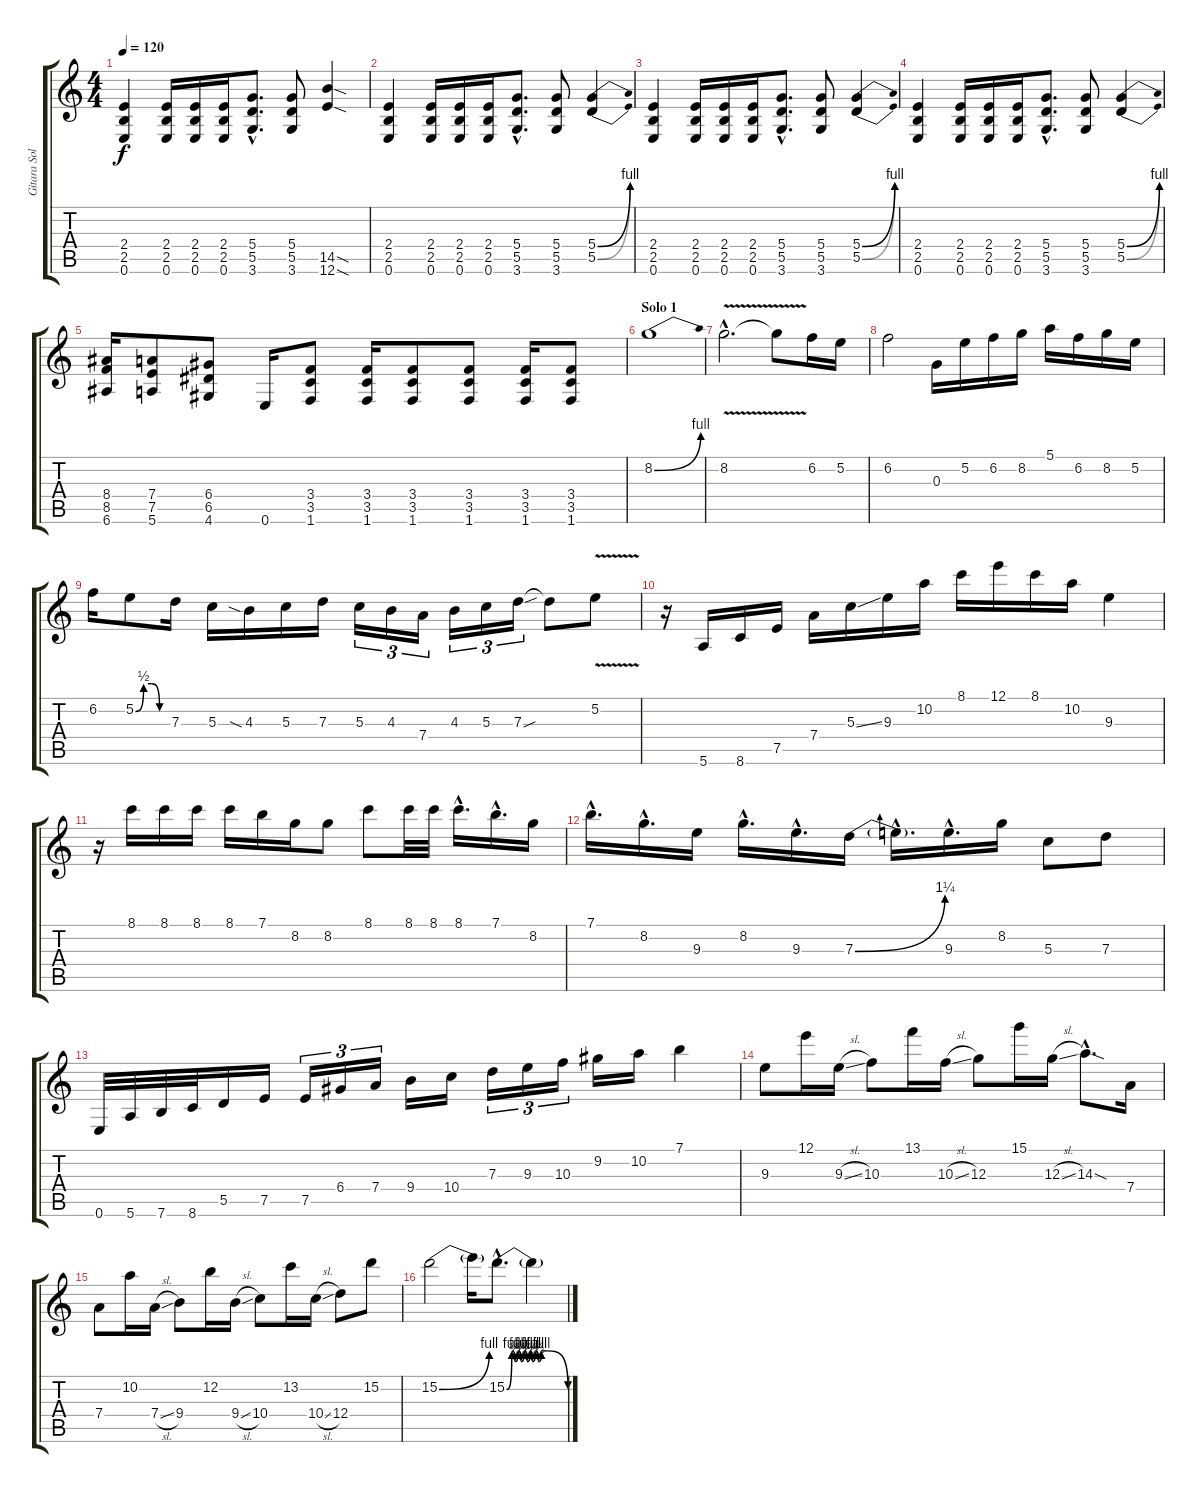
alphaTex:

\track ("Gitara Solo" "Gitara Sol") {instrument overdrivenguitar}
\staff {score tabs}
\tuning (E4 B3 G3 D3 A2 E2) {hide}
\ts (4 4)
\tempo 120
\clef g2
\ks c
(2.4 2.5 0.6).4{dy f} (2.4 2.5 0.6).16 (2.4 2.5 0.6).16 (2.4 2.5 0.6).16 (5.4{hac} 5.5{hac} 3.6{hac}).8{d} (5.4 5.5 3.6).8 (14.5{sod} 12.6{sod}).4 |
(2.4 2.5 0.6).4 (2.4 2.5 0.6).16 (2.4 2.5 0.6).16 (2.4 2.5 0.6).16 (5.4{hac} 5.5{hac} 3.6{hac}).8{d} (5.4 5.5 3.6).8 (5.4{be (bend 0 0 60 4)} 5.5{be (bend 0 0 60 4)}).4 |
(2.4 2.5 0.6).4 (2.4 2.5 0.6).16 (2.4 2.5 0.6).16 (2.4 2.5 0.6).16 (5.4{hac} 5.5{hac} 3.6{hac}).8{d} (5.4 5.5 3.6).8 (5.4{be (bend 0 0 60 4)} 5.5{be (bend 0 0 60 4)}).4 |
(2.4 2.5 0.6).4 (2.4 2.5 0.6).16 (2.4 2.5 0.6).16 (2.4 2.5 0.6).16 (5.4{hac} 5.5{hac} 3.6{hac}).8{d} (5.4 5.5 3.6).8 (5.4{be (bend 0 0 60 4)} 5.5{be (bend 0 0 60 4)}).4 |
(8.4 8.5 6.6).16 (7.4 7.5 5.6).8 (6.4 6.5 4.6).8 0.6.16 (3.4 3.5 1.6).8 (3.4 3.5 1.6).16 (3.4 3.5 1.6).8 (3.4 3.5 1.6).8 (3.4 3.5 1.6).16 (3.4 3.5 1.6).8 |
\section ("" "Solo 1")
8.2{be (bend 0 0 60 4)}.1 |
8.2{v hac}.2{d} 8.2{t}.8 6.2.16 5.2.16 |
6.2.2 0.3.16 5.2.16 6.2.16 8.2.16 5.1.16 6.2.16 8.2.16 5.2.16 |
6.2.16 5.2{be (custom 0 0 15 2 30 2 45 0 60 0)}.8 7.3.16 5.3.16 4.3{sia}.16 5.3.16 7.3.16 5.3.16{tu (3 2)} 4.3.16{tu (3 2)} 7.4.16{tu (3 2)} 4.3.16{tu (3 2)} 5.3.16{tu (3 2)} 7.3{sou}.16{tu (3 2)} 7.3{t}.8 5.2{v}.8 |
r.16 5.6.16 8.6.16 7.5.16 7.4.16 5.3{ss}.16 9.3.16 10.2.16 8.1.16 12.1.16 8.1.16 10.2.16 9.3.4 |
r.16 8.1.16 8.1.16 8.1.16 8.1.16 7.1.16 8.2.16 8.2.8 8.1.8 8.1.32 8.1.32 8.1{hac}.16{d} 7.1{hac}.16{d} 8.2.16 |
7.1{hac}.16{d} 8.2{hac}.16{d} 9.3.16 8.2{hac}.16{d} 9.3{hac}.16{d} 7.3{be (bend 0 0 60 5)}.16 7.3{hac t}.16{d} 9.3{hac}.16{d} 8.2.16 5.3.8 7.3.8 |
0.6.32 5.6.32 7.6.32 8.6.32 5.5.16 7.5.16 7.5.16{tu (3 2)} 6.4.16{tu (3 2)} 7.4.16{tu (3 2)} 9.4.16 10.4.16 7.3.16{tu (3 2)} 9.3.16{tu (3 2)} 10.3.16{tu (3 2)} 9.2.16 10.2.16 7.1.4 |
9.3.8 12.1.16 9.3{sl}.16 10.3.8 13.1.16 10.3{sl}.16 12.3.8 15.1.16 12.3{sl}.16 14.3{sod hac}.8{d} 7.4.16 |
7.4.8 10.2.16 7.4{sl}.16 9.4.8 12.2.16 9.4{sl}.16 10.4.8 13.2.16 10.4{sl}.16 12.4.8 15.2.8 |
15.2{be (bend 0 0 60 4)}.2 15.2{t}.16 15.2{be (custom 0 0 5 4 8 2 11 4 14 2 17 4 20 2 23 4 25 2 28 4 31 2 34 4 40 4 60 0) hac}.8{d} 15.2{t}.4
